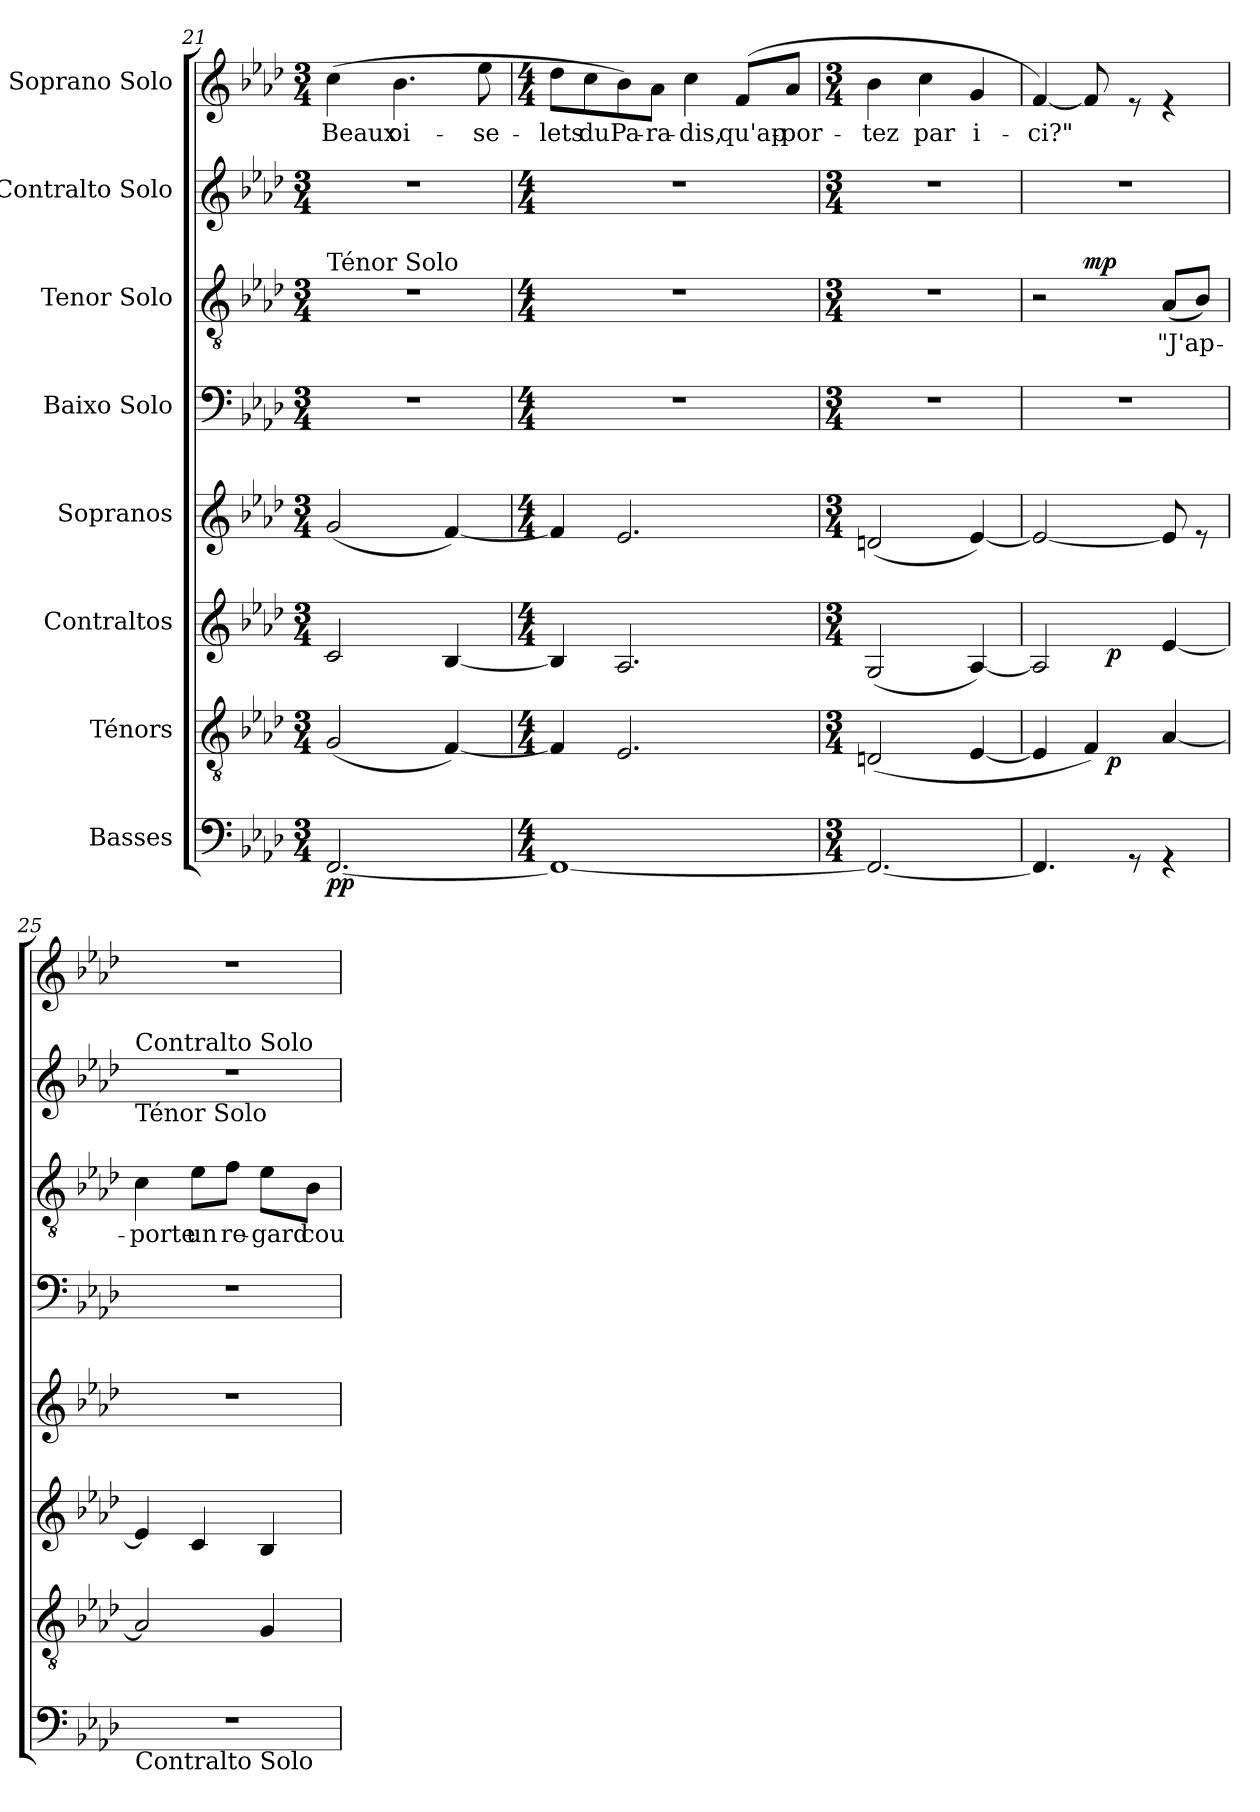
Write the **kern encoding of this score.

**kern	**dynam	**kern	**dynam	**kern	**dynam	**kern	**kern	**kern	**text	**dynam	**kern	**kern	**text
*part8	*part8	*part7	*part7	*part6	*part6	*part5	*part4	*part3	*part3	*part3	*part2	*part1	*part1
*staff8	*staff8	*staff7	*staff7	*staff6	*staff6	*staff5	*staff4	*staff3	*staff3	*staff3	*staff2	*staff1	*staff1
*I"Basses	*	*I"Ténors	*	*I"Contraltos	*	*I"Sopranos	*I"Baixo Solo	*I"Tenor Solo	*	*	*I"Contralto Solo	*I"Soprano Solo	*
!!LO:LB:g=z
*clefF4	*	*clefGv2	*	*clefG2	*	*clefG2	*clefF4	*clefGv2	*	*	*clefG2	*clefG2	*
*k[b-e-a-d-]	*	*k[b-e-a-d-]	*	*k[b-e-a-d-]	*	*k[b-e-a-d-]	*k[b-e-a-d-]	*k[b-e-a-d-]	*	*	*k[b-e-a-d-]	*k[b-e-a-d-]	*
*A-:	*	*A-:	*	*A-:	*	*A-:	*A-:	*A-:	*	*	*A-:	*A-:	*
*M3/4	*	*M3/4	*	*M3/4	*	*M3/4	*M3/4	*M3/4	*	*	*M3/4	*M3/4	*
=21	=21	=21	=21	=21	=21	=21	=21	=21	=21	=21	=21	=21	=21
!	!	!	!	!	!	!	!	!LO:TX:a:t=Ténor Solo	!	!	!	!	!
!	!LO:DY:b	!	!	!	!	!	!	!	!	!	!	!	!LO:LY:b
[<2.FF/	pp	(<2G/	.	2c/	.	(<2g/	2.r	2.r	.	.	2.r	(>4cc\	Beaux
!	!	!	!	!	!	!	!	!	!	!	!	!	!LO:LY:b
.	.	.	.	.	.	.	.	.	.	.	.	4.b-\	oi-
.	.	[<4F/)	.	[<4B-/	.	[<4f/)	.	.	.	.	.	.	.
!	!	!	!	!	!	!	!	!	!	!	!	!	!LO:LY:b
.	.	.	.	.	.	.	.	.	.	.	.	8ee-\	-se-
=22	=22	=22	=22	=22	=22	=22	=22	=22	=22	=22	=22	=22	=22
*M4/4	*	*M4/4	*	*M4/4	*	*M4/4	*M4/4	*M4/4	*	*	*M4/4	*M4/4	*
!	!	!	!	!	!	!	!	!	!	!	!	!	!LO:LY:b
1FF_	.	4F/]	.	4B-/]	.	4f/]	1r	1r	.	.	1r	8dd-\L	-lets
!	!	!	!	!	!	!	!	!	!	!	!	!	!LO:LY:b
.	.	.	.	.	.	.	.	.	.	.	.	8cc\	du
!	!	!	!	!	!	!	!	!	!	!	!	!	!LO:LY:b
.	.	2.E-/	.	2.A-/	.	2.e-/	.	.	.	.	.	8b-\)	Pa-
!	!	!	!	!	!	!	!	!	!	!	!	!	!LO:LY:b
.	.	.	.	.	.	.	.	.	.	.	.	8a-\J	-ra-
!	!	!	!	!	!	!	!	!	!	!	!	!	!LO:LY:b
.	.	.	.	.	.	.	.	.	.	.	.	4cc\	-dis,
!	!	!	!	!	!	!	!	!	!	!	!	!	!LO:LY:b
.	.	.	.	.	.	.	.	.	.	.	.	(<8f/L	qu'ap-
!	!	!	!	!	!	!	!	!	!	!	!	!	!LO:LY:b
.	.	.	.	.	.	.	.	.	.	.	.	8a-/J	-por-
=23	=23	=23	=23	=23	=23	=23	=23	=23	=23	=23	=23	=23	=23
*M3/4	*	*M3/4	*	*M3/4	*	*M3/4	*M3/4	*M3/4	*	*	*M3/4	*M3/4	*
!	!	!	!	!	!	!	!	!	!	!	!	!	!LO:LY:b
2.FF/_	.	(<2Dn/	.	(<2G/	.	(<2dn/	2.r	2.r	.	.	2.r	4b-\	-tez
!	!	!	!	!	!	!	!	!	!	!	!	!	!LO:LY:b
.	.	.	.	.	.	.	.	.	.	.	.	4cc\	par
!	!	!	!	!	!	!	!	!	!	!	!	!	!LO:LY:b
.	.	[<4E-/	.	[<4A-/)	.	[<4e-/)	.	.	.	.	.	4g/	i-
=24	=24	=24	=24	=24	=24	=24	=24	=24	=24	=24	=24	=24	=24
!	!	!	!	!	!	!	!	!	!	!	!	!	!LO:LY:b
*	*	*^	*	*^	*	*	*	*^	*	*	*	*	*
4.FF/]	.	4E-/]	4ryy	.	2A-/]	4ryy	.	2e-/_	2.r	2r	4ryy	.	.	2.r	[<4f/)	-ci?"
!	!	!	!	!	!	!	!	!	!	!	!	!	!LO:DY:a	!	!	!
.	.	4F/)	16ryy	.	.	16ryy	.	.	.	.	2ryy	.	mp	.	8f/]	.
!	!	!	!	!LO:DY:b	!	!	!LO:DY:b	!	!	!	!	!	!	!	!	!
.	.	.	4..ryy	p	.	4..ryy	p	.	.	.	.	.	.	.	.	.
8rGG	.	.	.	.	.	.	.	.	.	.	.	.	.	.	8re	.
!	!	!	!	!	!	!	!	!	!	!	!	!LO:LY:b	!	!	!	!
4rGG	.	[<4A-/	.	.	[<4e-/	.	.	8e-/]	.	(<8A-/L	.	"J'ap-	.	.	4re	.
.	.	.	.	.	.	.	.	8re	.	8B-/J)	.	.	.	.	.	.
!!LO:PB:g=z
=25	=25	=25	=25	=25	=25	=25	=25	=25	=25	=25	=25	=25	=25	=25	=25	=25
!	!	!	!	!	!	!	!	!	!	!	!	!	!	!LO:TX:a:t=Contralto Solo	!	!
!	!	!	!	!	!	!	!	!	!	!	!	!	!	!LO:TX:b:t=Ténor Solo	!	!
!LO:TX:b:t=Contralto Solo	!	!	!	!	!	!	!	!	!	!	!	!	!	!	!	!
!	!	!	!	!	!	!	!	!	!	!	!	!LO:LY:b	!	!	!	!
*	*	*v	*v	*	*	*	*	*	*	*v	*v	*	*	*	*	*
*	*	*	*	*v	*v	*	*	*	*	*	*	*	*	*
2.r	.	2A-/]	.	4e-/]	.	2.r	2.r	4c\	-porte	.	2.r	2.r	.
!	!	!	!	!	!	!	!	!	!LO:LY:b	!	!	!	!
.	.	.	.	4c/	.	.	.	8e-\L	un	.	.	.	.
!	!	!	!	!	!	!	!	!	!LO:LY:b	!	!	!	!
.	.	.	.	.	.	.	.	8f\J	re-	.	.	.	.
!	!	!	!	!	!	!	!	!	!LO:LY:b	!	!	!	!
.	.	4G/	.	4B-/	.	.	.	8e-\L	-gard	.	.	.	.
!	!	!	!	!	!	!	!	!	!LO:LY:b	!	!	!	!
.	.	.	.	.	.	.	.	8B-\J	cou-	.	.	.	.
=	=	=	=	=	=	=	=	=	=	=	=	=	=
*-	*-	*-	*-	*-	*-	*-	*-	*-	*-	*-	*-	*-	*-
